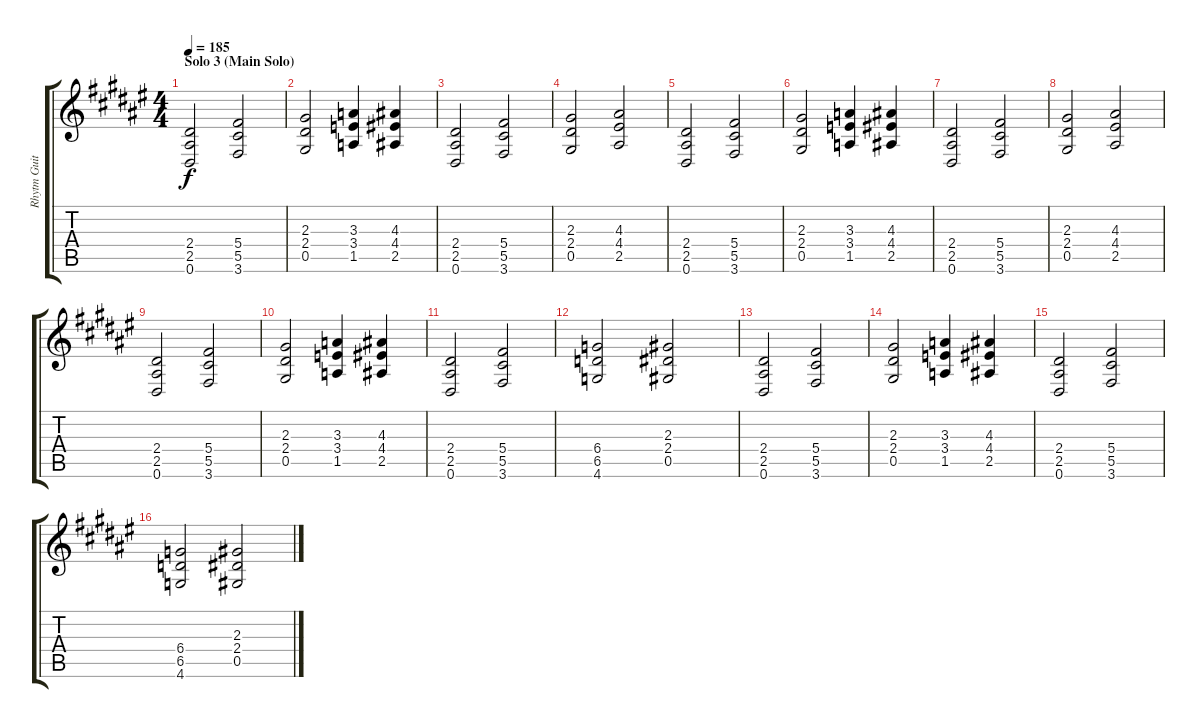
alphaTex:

\track ("Rhytm Guitar" "Rhytm Guit") {instrument distortionguitar}
\staff {score tabs}
\tuning (Eb4 Bb3 Gb3 Db3 Ab2 Eb2) {hide}
\ts (4 4)
\section ("" "Solo 3 (Main Solo)")
\tempo 185
\clef g2
\ks d#minor
(2.4 2.5 0.6).2{dy f} (5.4 5.5 3.6).2 |
(2.3 2.4 0.5).2 (3.3 3.4 1.5).4 (4.3 4.4 2.5).4 |
(2.4 2.5 0.6).2 (5.4 5.5 3.6).2 |
(2.3 2.4 0.5).2 (4.3 4.4 2.5).2 |
(2.4 2.5 0.6).2 (5.4 5.5 3.6).2 |
(2.3 2.4 0.5).2 (3.3 3.4 1.5).4 (4.3 4.4 2.5).4 |
(2.4 2.5 0.6).2 (5.4 5.5 3.6).2 |
(2.3 2.4 0.5).2 (4.3 4.4 2.5).2 |
(2.4 2.5 0.6).2 (5.4 5.5 3.6).2 |
(2.3 2.4 0.5).2 (3.3 3.4 1.5).4 (4.3 4.4 2.5).4 |
(2.4 2.5 0.6).2 (5.4 5.5 3.6).2 |
(6.4 6.5 4.6).2 (2.3 2.4 0.5).2 |
(2.4 2.5 0.6).2 (5.4 5.5 3.6).2 |
(2.3 2.4 0.5).2 (3.3 3.4 1.5).4 (4.3 4.4 2.5).4 |
(2.4 2.5 0.6).2 (5.4 5.5 3.6).2 |
(6.4 6.5 4.6).2 (2.3 2.4 0.5).2
